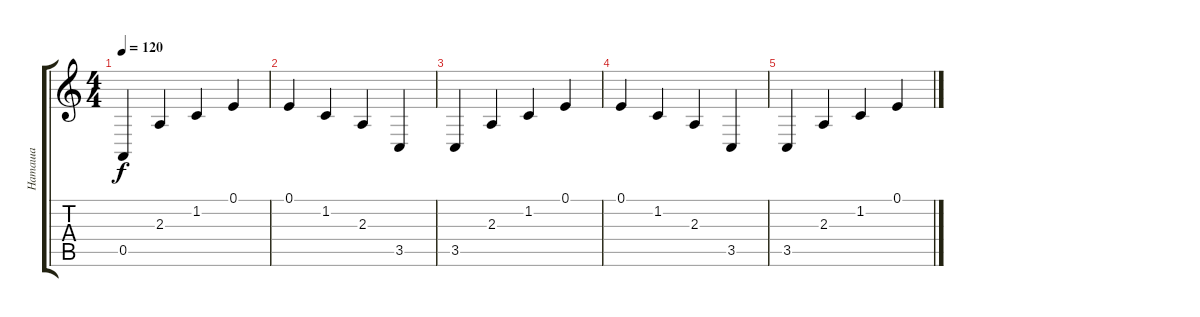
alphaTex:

\track ("Наташа" "Наташа") {instrument lead2sawtooth}
\staff {score tabs}
\tuning (E4 B3 G3 D3 A2 E2) {hide}
\ts (4 4)
\tempo 120
\clef g2
\ks c
0.5.4{dy f} 2.3.4 1.2.4 0.1.4 |
0.1.4 1.2.4 2.3.4 3.5.4 |
3.5.4 2.3.4 1.2.4 0.1.4 |
0.1.4 1.2.4 2.3.4 3.5.4 |
3.5.4 2.3.4 1.2.4 0.1.4
